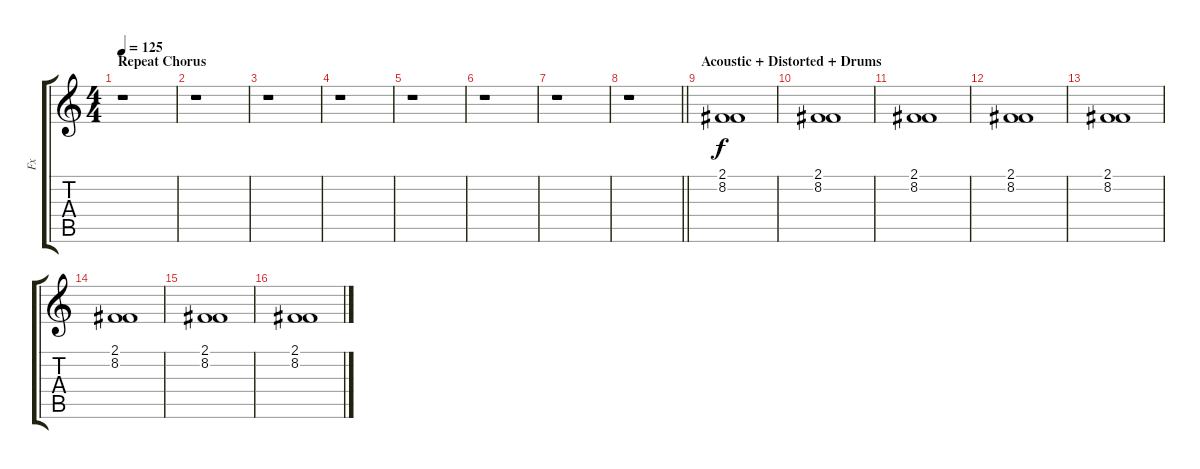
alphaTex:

\track ("Fx" "Fx") {instrument choiraahs}
\staff {score tabs}
\tuning (Eb4 Bb3 Gb3 Db3 Ab2 Eb2) {hide}
\ts (4 4)
\section ("" "Repeat Chorus")
\tempo 125
\clef g2
\ks c
r.1{dy f} |
r.1 |
r.1 |
r.1 |
r.1 |
r.1 |
r.1 |
\barLineRight lightlight
r.1 |
\section ("" "Acoustic + Distorted + Drums")
(2.1 8.2).1 |
(2.1 8.2).1 |
(2.1 8.2).1 |
(2.1 8.2).1 |
(2.1 8.2).1 |
(2.1 8.2).1 |
(2.1 8.2).1 |
(2.1 8.2).1
